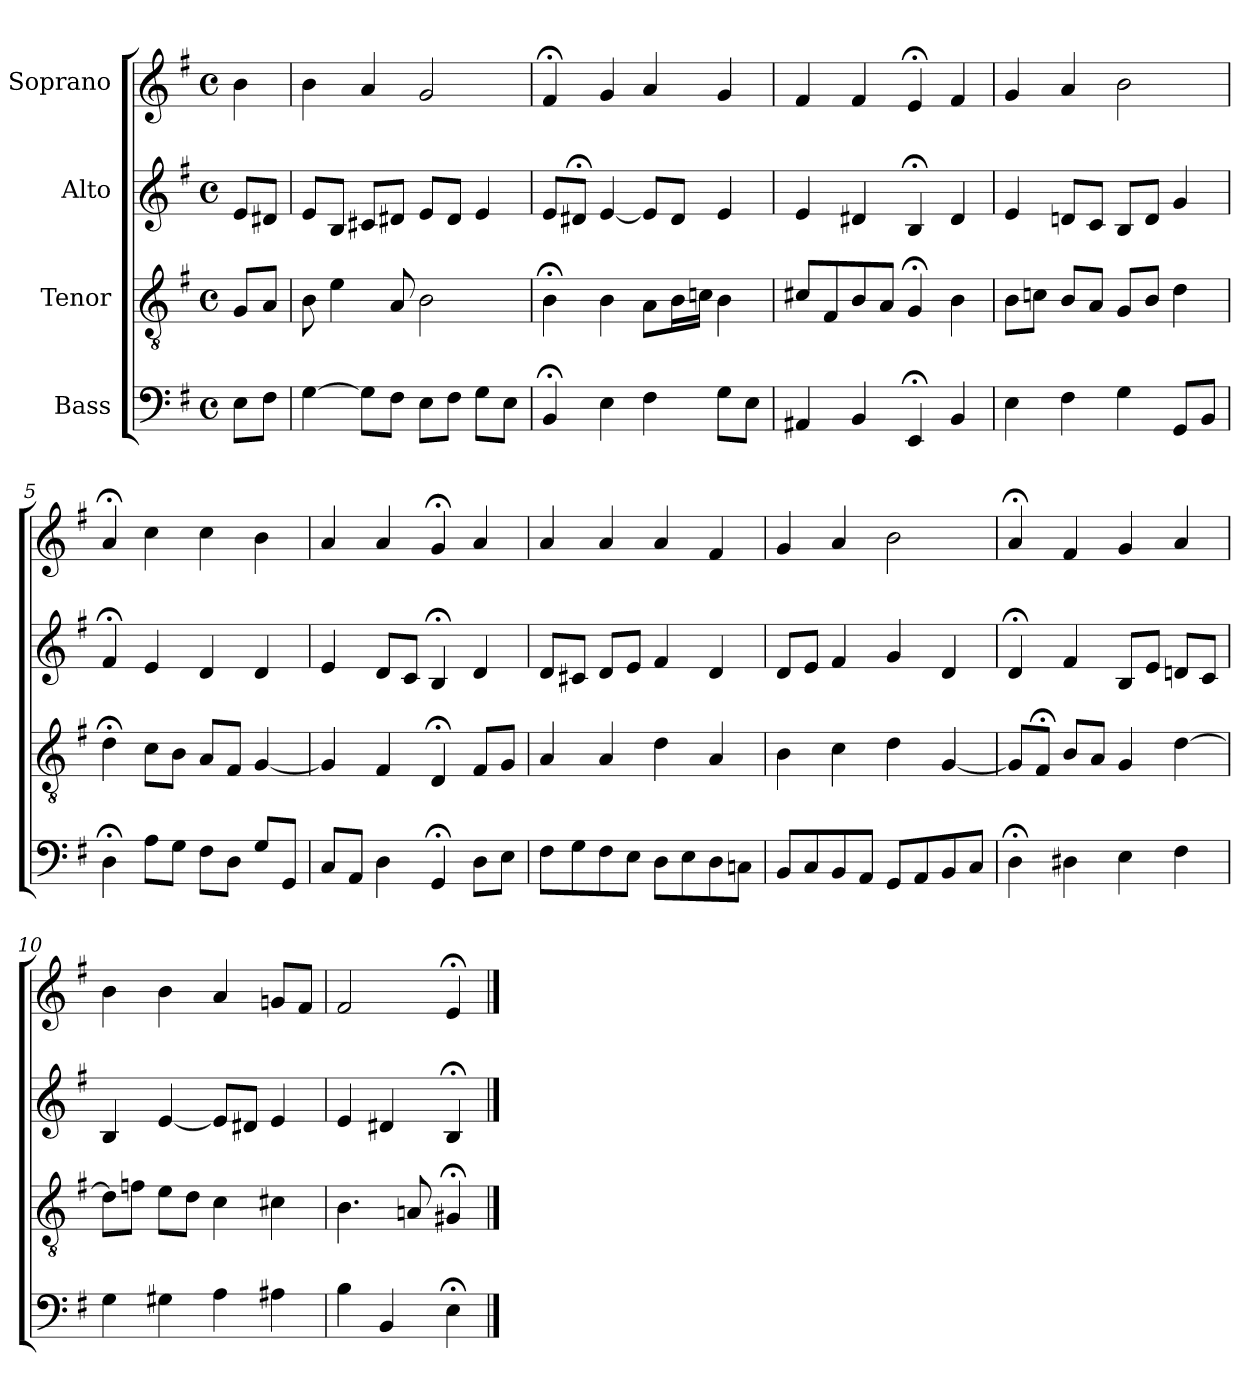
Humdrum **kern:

**kern	**kern	**kern	**kern
*part4	*part3	*part2	*part1
*staff4	*staff3	*staff2	*staff1
*I"Bass	*I"Tenor	*I"Alto	*I"Soprano
*clefF4	*clefGv2	*clefG2	*clefG2
*k[f#]	*k[f#]	*k[f#]	*k[f#]
*M4/4	*M4/4	*M4/4	*M4/4
*met(c)	*met(c)	*met(c)	*met(c)
=	=	=	=
8EL	8GL	8eL	4b
8F#J	8AJ	8d#XJ	.
=1	=1	=1	=1
[4G	8B	8eL	4b
.	4e	8BJ	.
8GL]	.	8c#XL	4a
8F#J	8A	8d#XJ	.
8EL	2B	8eL	2g
8F#J	.	8d#J	.
8GL	.	4e	.
8EJ	.	.	.
=2	=2	=2	=2
4BB;<	4B;<	8eL	4f#;<
.	.	8d#X;<J	.
4E	4B	[4e	4g
4F#	8AL	8eL]	4a
.	16BL	8d#J	.
.	16cnJJ	.	.
8GL	4B	4e	4g
8EJ	.	.	.
=3	=3	=3	=3
4AA#X	8c#XL	4e	4f#
.	8F#	.	.
4BB	8B	4d#X	4f#
.	8AJ	.	.
4EE;<	4G;<	4B;<	4e;<
4BB	4B	4d#	4f#
=4	=4	=4	=4
4E	8BL	4e	4g
.	8cnJ	.	.
4F#	8BL	8dnL	4a
.	8AJ	8cJ	.
4G	8GL	8BL	2b
.	8BJ	8dJ	.
8GGL	4d	4g	.
8BBJ	.	.	.
=5	=5	=5	=5
4D;<	4d;<	4f#;<	4a;<
8AL	8cL	4e	4cc
8GJ	8BJ	.	.
8F#L	8AL	4d	4cc
8DJ	8F#J	.	.
8GL	[4G	4d	4b
8GGJ	.	.	.
=6	=6	=6	=6
8CL	4G]	4e	4a
8AAJ	.	.	.
4D	4F#	8dL	4a
.	.	8cJ	.
4GG;<	4D;<	4B;<	4g;<
8DL	8F#L	4d	4a
8EJ	8GJ	.	.
=7	=7	=7	=7
8F#L	4A	8dL	4a
8G	.	8c#XJ	.
8F#	4A	8dL	4a
8EJ	.	8eJ	.
8DL	4d	4f#	4a
8E	.	.	.
8D	4A	4d	4f#
8CnJ	.	.	.
=8	=8	=8	=8
8BBL	4B	8dL	4g
8C	.	8eJ	.
8BB	4c	4f#	4a
8AAJ	.	.	.
8GGL	4d	4g	2b
8AA	.	.	.
8BB	[4G	4d	.
8CJ	.	.	.
=9	=9	=9	=9
4D;<	8GL]	4d;<	4a;<
.	8F#;<J	.	.
4D#X	8BL	4f#	4f#
.	8AJ	.	.
4E	4G	8BL	4g
.	.	8eJ	.
4F#	[4d	8dnL	4a
.	.	8cJ	.
=10	=10	=10	=10
4G	8dL]	4B	4b
.	8fnJ	.	.
4G#X	8eL	[4e	4b
.	8dJ	.	.
4A	4c	8eL]	4a
.	.	8d#XJ	.
4A#X	4c#X	4e	8gnL
.	.	.	8f#J
=11	=11	=11	=11
4B	4.B	4e	2f#
4BB	.	4d#X	.
.	8An	.	.
4E;<	4G#X;<	4B;<	4e;<
==	==	==	==
*-	*-	*-	*-
